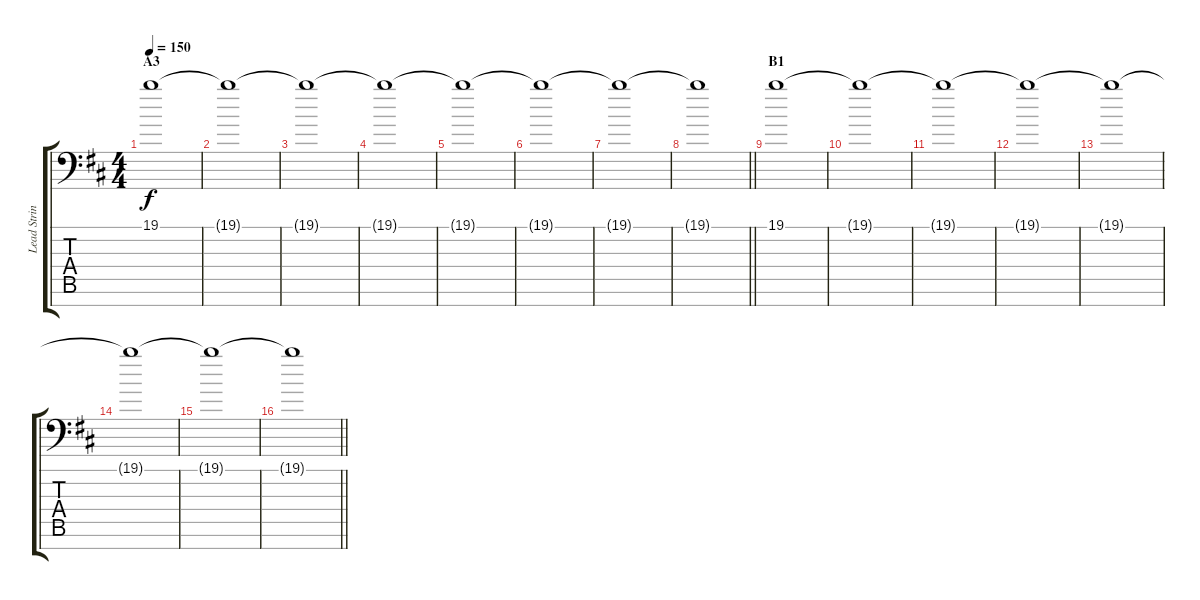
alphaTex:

\track ("Lead Strings" "Lead Strin") {instrument stringensemble1}
\staff {score tabs}
\tuning (E4 B3 G3 D3 A2 E2 C-1) {hide}
\ts (4 4)
\section ("" "A3")
\tempo 150
\clef f4
\ks d
19.1.1{dy f} |
19.1{t}.1 |
19.1{t}.1 |
19.1{t}.1 |
19.1{t}.1 |
19.1{t}.1 |
19.1{t}.1 |
\barLineRight lightlight
19.1{t}.1 |
\section ("" "B1")
19.1.1 |
19.1{t}.1 |
19.1{t}.1 |
19.1{t}.1 |
19.1{t}.1 |
19.1{t}.1 |
19.1{t}.1 |
\barLineRight lightlight
19.1{t}.1
